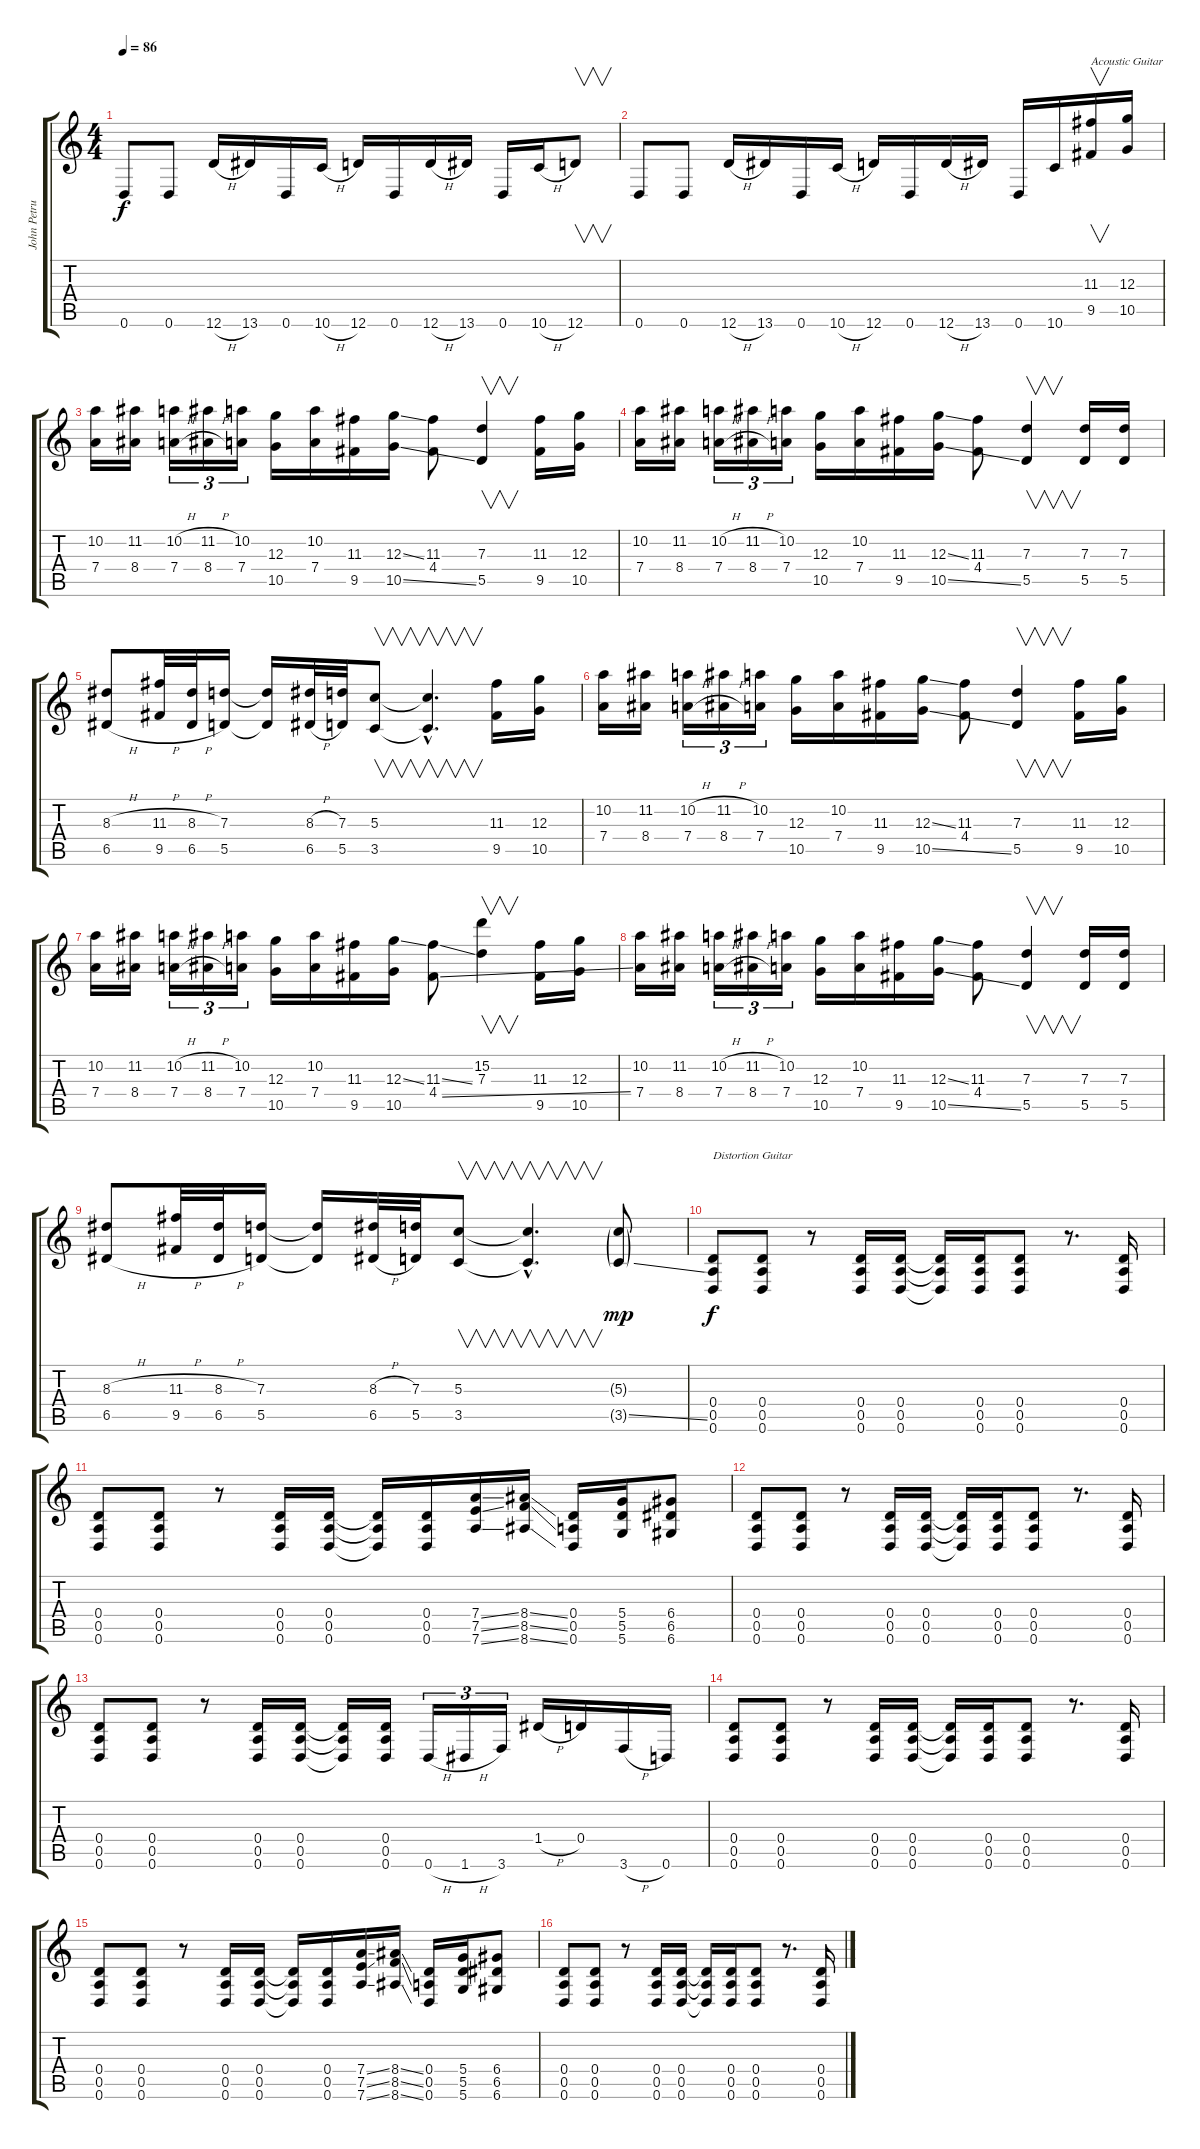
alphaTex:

\track ("John Petrucci - 6 String Guitar Dropped" "John Petru") {instrument acousticguitarsteel}
\staff {score tabs}
\tuning (E4 B3 G3 D3 A2 D2) {hide}
\ts (4 4)
\tempo 86
\clef g2
\ks c
0.6.8{dy f} 0.6.8 12.6{h}.16 13.6.16 0.6.16 10.6{h}.16 12.6.16 0.6.16 12.6{h}.16 13.6.16 0.6.16 10.6{h}.16 12.6.8{v} |
0.6.8 0.6.8 12.6{h}.16 13.6.16 0.6.16 10.6{h}.16 12.6.16 0.6.16 12.6{h}.16 13.6.16 0.6.16 10.6.16 (11.3 9.5).16{v txt "Acoustic Guitar" instrument acousticguitarsteel} (12.3 10.5).16 |
(10.2 7.4).16 (11.2 8.4).16 (10.2{h} 7.4{h}).16{tu (3 2)} (11.2{h} 8.4{h}).16{tu (3 2)} (10.2 7.4).16{tu (3 2)} (12.3 10.5).16 (10.2 7.4).16 (11.3 9.5).16 (12.3{ss} 10.5{ss}).16 (11.3 4.4).8 (7.3 5.5).4{v} (11.3 9.5).16 (12.3 10.5).16 |
(10.2 7.4).16 (11.2 8.4).16 (10.2{h} 7.4{h}).16{tu (3 2)} (11.2{h} 8.4{h}).16{tu (3 2)} (10.2 7.4).16{tu (3 2)} (12.3 10.5).16 (10.2 7.4).16 (11.3 9.5).16 (12.3{ss} 10.5{ss}).16 (11.3 4.4).8 (7.3 5.5).4{v} (7.3 5.5).16 (7.3 5.5).16 |
(8.3{h} 6.5{h}).8 (11.3{h} 9.5{h}).32 (8.3{h} 6.5{h}).32 (7.3 5.5).16 (7.3{t} 5.5{t}).16 (8.3{h} 6.5{h}).32 (7.3 5.5).32 (5.3 3.5).8{v} (5.3{hac t} 3.5{hac t}).4{v d} (11.3 9.5).16 (12.3 10.5).16 |
(10.2 7.4).16 (11.2 8.4).16 (10.2{h} 7.4{h}).16{tu (3 2)} (11.2{h} 8.4{h}).16{tu (3 2)} (10.2 7.4).16{tu (3 2)} (12.3 10.5).16 (10.2 7.4).16 (11.3 9.5).16 (12.3{ss} 10.5{ss}).16 (11.3 4.4).8 (7.3 5.5).4{v} (11.3 9.5).16 (12.3 10.5).16 |
(10.2 7.4).16 (11.2 8.4).16 (10.2{h} 7.4{h}).16{tu (3 2)} (11.2{h} 8.4{h}).16{tu (3 2)} (10.2 7.4).16{tu (3 2)} (12.3 10.5).16 (10.2 7.4).16 (11.3 9.5).16 (12.3{ss} 10.5).16 (11.3{ss} 4.4{ss}).8 (15.2 7.3).4{v} (11.3 9.5).16 (12.3 10.5).16 |
(10.2 7.4).16 (11.2 8.4).16 (10.2{h} 7.4{h}).16{tu (3 2)} (11.2{h} 8.4{h}).16{tu (3 2)} (10.2 7.4).16{tu (3 2)} (12.3 10.5).16 (10.2 7.4).16 (11.3 9.5).16 (12.3{ss} 10.5{ss}).16 (11.3 4.4).8 (7.3 5.5).4{v} (7.3 5.5).16 (7.3 5.5).16 |
(8.3{h} 6.5{h}).8 (11.3{h} 9.5{h}).32 (8.3{h} 6.5{h}).32 (7.3 5.5).16 (7.3{t} 5.5{t}).16 (8.3{h} 6.5{h}).32 (7.3 5.5).32 (5.3 3.5).8{v} (5.3{hac t} 3.5{hac t}).4{v d} (5.3{g} 3.5{ss g}).8{dy mp} |
(0.4 0.5 0.6).8{txt "Distortion Guitar" dy f instrument distortionguitar} (0.4 0.5 0.6).8 r.8 (0.4 0.5 0.6).16 (0.4 0.5 0.6).16 (0.4{t} 0.5{t} 0.6{t}).16 (0.4 0.5 0.6).16 (0.4 0.5 0.6).8 r.8{d} (0.4 0.5 0.6).16 |
(0.4 0.5 0.6).8 (0.4 0.5 0.6).8 r.8 (0.4 0.5 0.6).16 (0.4 0.5 0.6).16 (0.4{t} 0.5{t} 0.6{t}).16 (0.4 0.5 0.6).16 (7.4{ss} 7.5{ss} 7.6{ss}).16 (8.4{ss} 8.5{ss} 8.6{ss}).16 (0.4 0.5 0.6).16 (5.4 5.5 5.6).16 (6.4 6.5 6.6).8 |
(0.4 0.5 0.6).8 (0.4 0.5 0.6).8 r.8 (0.4 0.5 0.6).16 (0.4 0.5 0.6).16 (0.4{t} 0.5{t} 0.6{t}).16 (0.4 0.5 0.6).16 (0.4 0.5 0.6).8 r.8{d} (0.4 0.5 0.6).16 |
(0.4 0.5 0.6).8 (0.4 0.5 0.6).8 r.8 (0.4 0.5 0.6).16 (0.4 0.5 0.6).16 (0.4{t} 0.5{t} 0.6{t}).16 (0.4 0.5 0.6).16 0.6{h}.16{tu (3 2)} 1.6{h}.16{tu (3 2)} 3.6.16{tu (3 2)} 1.4{h}.16 0.4.16 3.6{h}.16 0.6.16 |
(0.4 0.5 0.6).8 (0.4 0.5 0.6).8 r.8 (0.4 0.5 0.6).16 (0.4 0.5 0.6).16 (0.4{t} 0.5{t} 0.6{t}).16 (0.4 0.5 0.6).16 (0.4 0.5 0.6).8 r.8{d} (0.4 0.5 0.6).16 |
(0.4 0.5 0.6).8 (0.4 0.5 0.6).8 r.8 (0.4 0.5 0.6).16 (0.4 0.5 0.6).16 (0.4{t} 0.5{t} 0.6{t}).16 (0.4 0.5 0.6).16 (7.4{ss} 7.5{ss} 7.6{ss}).16 (8.4{ss} 8.5{ss} 8.6{ss}).16 (0.4 0.5 0.6).16 (5.4 5.5 5.6).16 (6.4 6.5 6.6).8 |
(0.4 0.5 0.6).8 (0.4 0.5 0.6).8 r.8 (0.4 0.5 0.6).16 (0.4 0.5 0.6).16 (0.4{t} 0.5{t} 0.6{t}).16 (0.4 0.5 0.6).16 (0.4 0.5 0.6).8 r.8{d} (0.4 0.5 0.6).16
